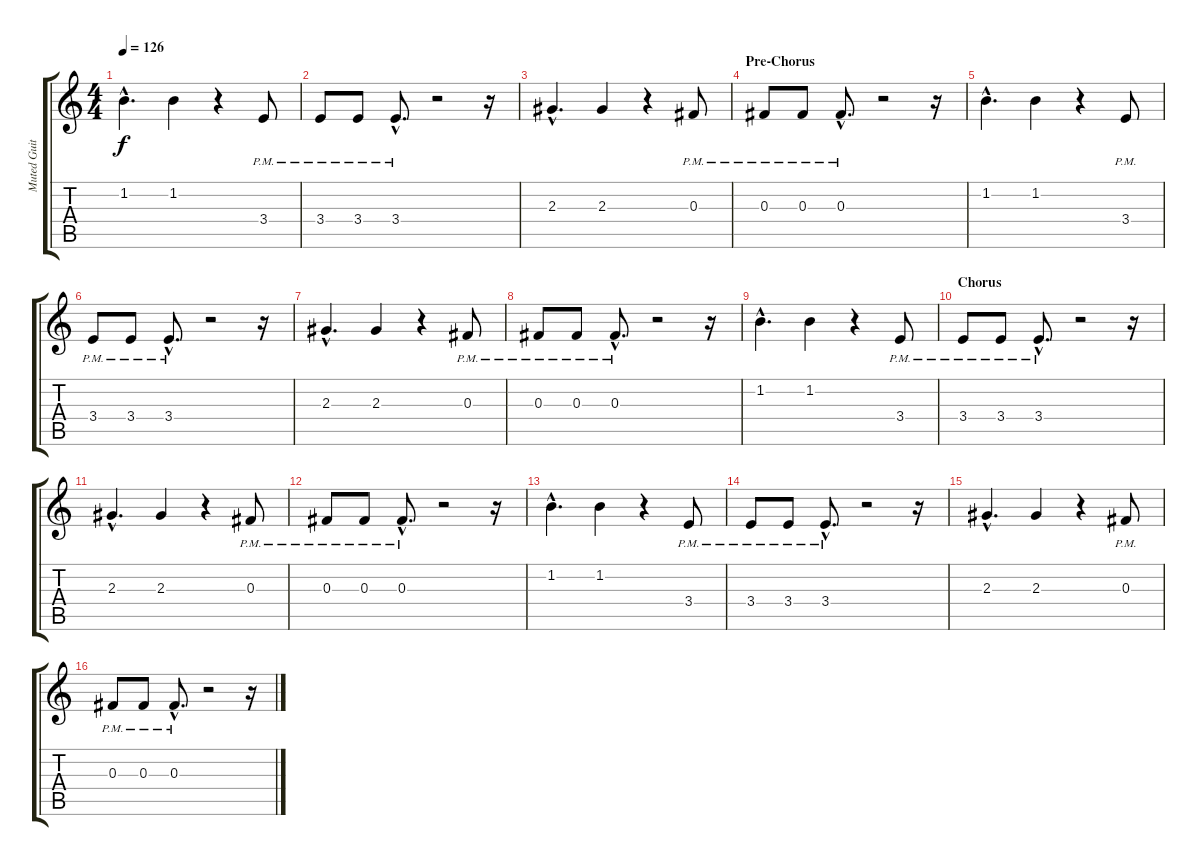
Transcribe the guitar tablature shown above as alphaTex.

\track ("Muted Guitar" "Muted Guit") {instrument electricguitarmuted}
\staff {score tabs}
\tuning (Eb4 Bb3 Gb3 Db3 Ab2 Eb2) {hide}
\ts (4 4)
\tempo 126
\clef g2
\ks c
1.2{hac}.4{d dy f} 1.2.4 r.4 3.4{pm}.8 |
3.4{pm}.8 3.4{pm}.8 3.4{hac pm}.8{d} r.2 r.16 |
2.3{hac}.4{d} 2.3.4 r.4 0.3{pm}.8 |
\section ("" "Pre-Chorus")
0.3{pm}.8 0.3{pm}.8 0.3{hac pm}.8{d} r.2 r.16 |
1.2{hac}.4{d} 1.2.4 r.4 3.4{pm}.8 |
3.4{pm}.8 3.4{pm}.8 3.4{hac pm}.8{d} r.2 r.16 |
2.3{hac}.4{d} 2.3.4 r.4 0.3{pm}.8 |
0.3{pm}.8 0.3{pm}.8 0.3{hac pm}.8{d} r.2 r.16 |
1.2{hac}.4{d} 1.2.4 r.4 3.4{pm}.8 |
\section ("" "Chorus")
3.4{pm}.8 3.4{pm}.8 3.4{hac pm}.8{d} r.2 r.16 |
2.3{hac}.4{d} 2.3.4 r.4 0.3{pm}.8 |
0.3{pm}.8 0.3{pm}.8 0.3{hac pm}.8{d} r.2 r.16 |
1.2{hac}.4{d} 1.2.4 r.4 3.4{pm}.8 |
3.4{pm}.8 3.4{pm}.8 3.4{hac pm}.8{d} r.2 r.16 |
2.3{hac}.4{d} 2.3.4 r.4 0.3{pm}.8 |
0.3{pm}.8 0.3{pm}.8 0.3{hac pm}.8{d} r.2 r.16
